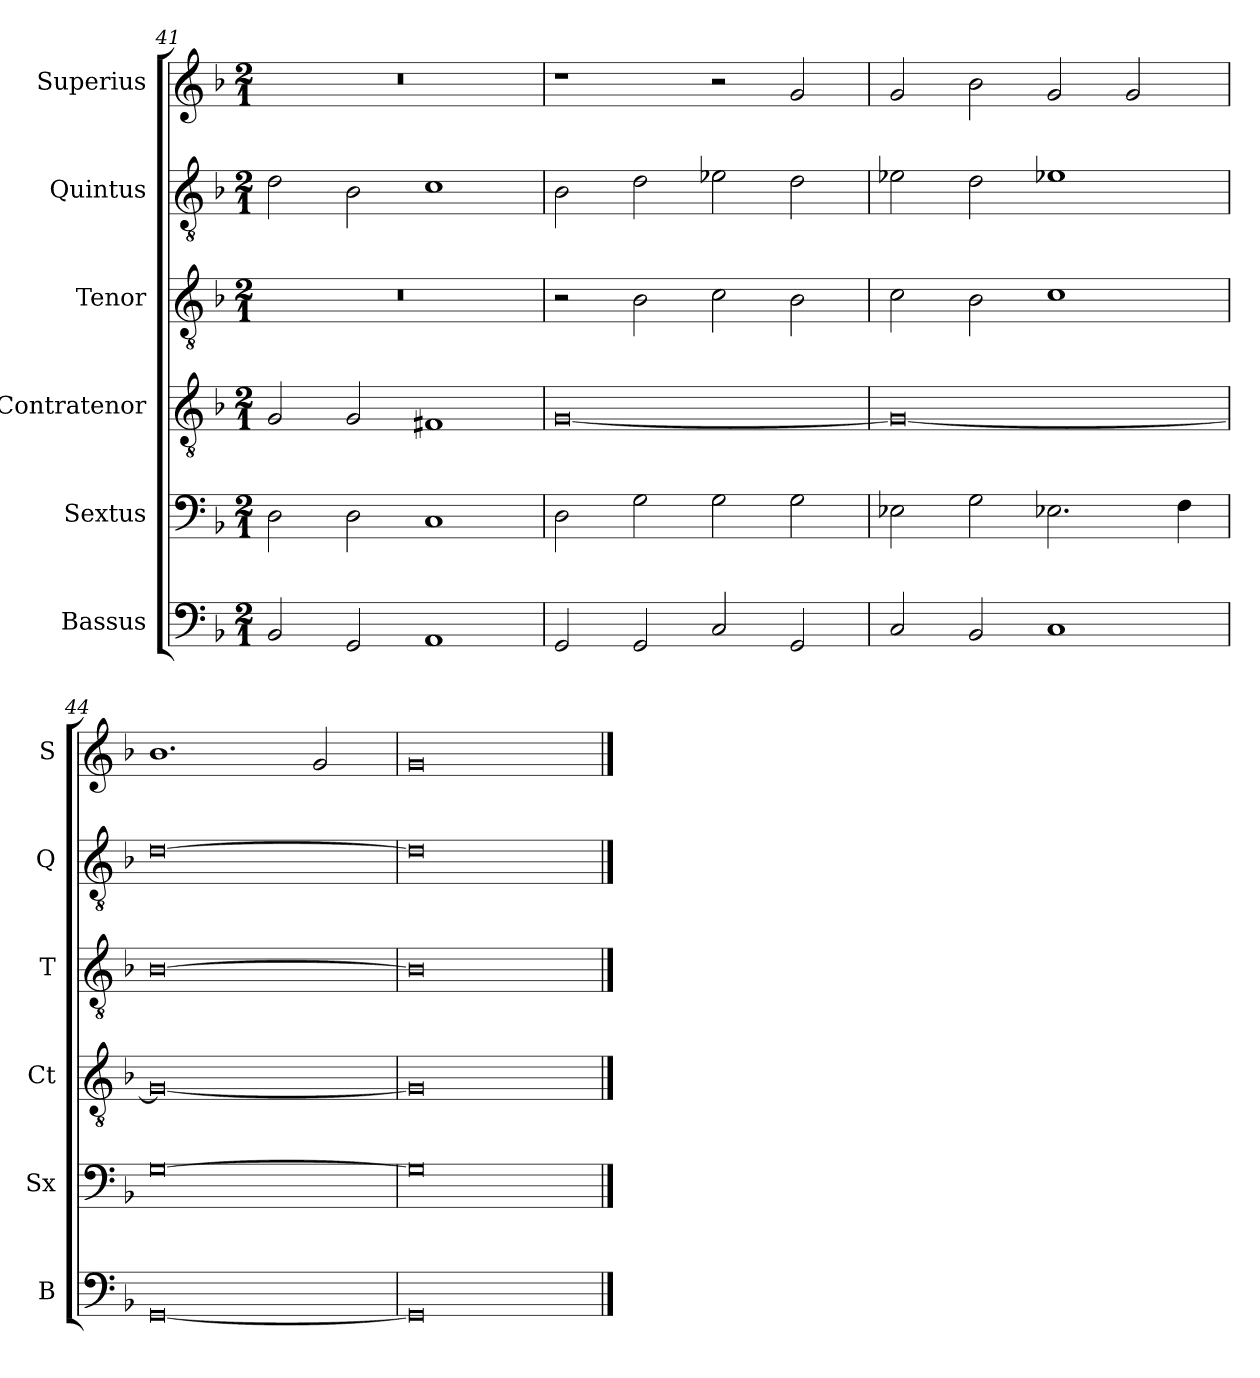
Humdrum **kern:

**kern	**kern	**kern	**kern	**kern	**kern
*part6	*part5	*part4	*part3	*part2	*part1
*staff6	*staff5	*staff4	*staff3	*staff2	*staff1
*I"Bassus	*I"Sextus	*I"Contratenor	*I"Tenor	*I"Quintus	*I"Superius
*I'B	*I'Sx	*I'Ct	*I'T	*I'Q	*I'S
*clefF4	*clefF4	*clefGv2	*clefGv2	*clefGv2	*clefG2
*k[b-]	*k[b-]	*k[b-]	*k[b-]	*k[b-]	*k[b-]
*M2/1	*M2/1	*M2/1	*M2/1	*M2/1	*M2/1
=41	=41	=41	=41	=41	=41
2BB-/	2D\	2G/	0r	2d\	0r
2GG/	2D\	2G/	.	2B-\	.
1AA	1C	1F#X	.	1c	.
=42	=42	=42	=42	=42	=42
2GG/	2D\	[0G	2r	2B-\	1r
2GG/	2G\	.	2B-\	2d\	.
2C/	2G\	.	2c\	2e-X\	2r
2GG/	2G\	.	2B-\	2d\	2g/
=43	=43	=43	=43	=43	=43
2C/	2E-X\	0G_	2c\	2e-X\	2g/
2BB-/	2G\	.	2B-\	2d\	2b-\
1C	2.E-X\	.	1c	1e-X	2g/
.	.	.	.	.	2g/
.	4F\	.	.	.	.
=44	=44	=44	=44	=44	=44
[0GG	[0G	0G_	[0B-	[0d	1.b-
.	.	.	.	.	2g/
=45	=45	=45	=45	=45	=45
0GG]	0G]	0G]	0B-]	0d]	0g
==	==	==	==	==	==
*-	*-	*-	*-	*-	*-
